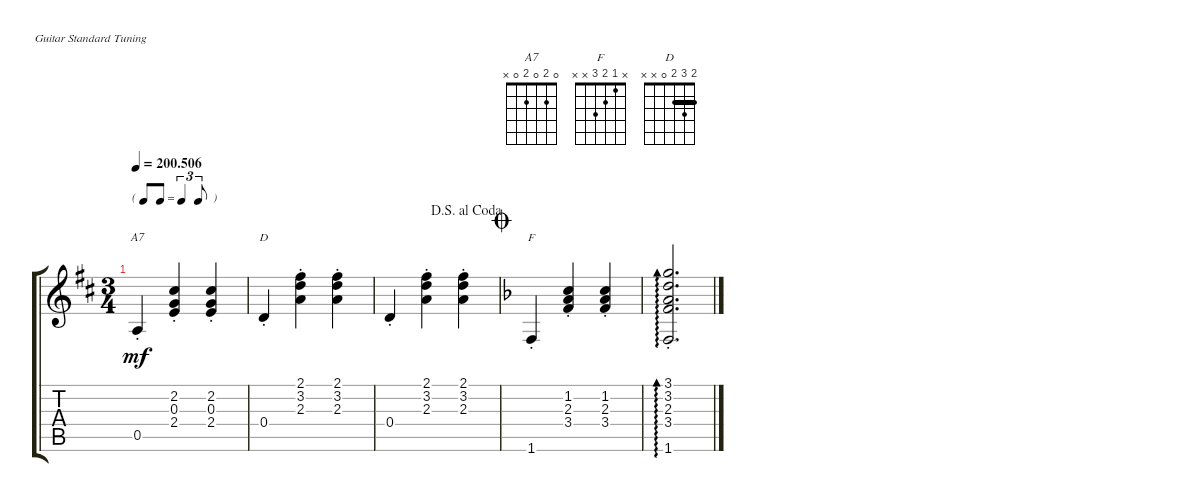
\defaultSystemsLayout 4
\singleTrackTrackNamePolicy hidden
\firstSystemTrackNameMode fullname
\otherSystemsTrackNameMode fullname
\firstSystemTrackNameOrientation horizontal
\otherSystemsTrackNameOrientation horizontal
\defaultBarNumberDisplay FirstOfSystem
\track ("Guitare II" "S-Gt") {instrument acousticguitarsteel}
\staff {score tabs}
\tuning (E4 B3 G3 D3 A2 E2)
\chord ("A7" 0 2 0 2 0 x)
\chord ("F" x 1 2 3 x x)
\chord ("D" 2 3 2 0 x x) {barre 2}
\ts (3 4)
\tf triplet8th
\tempo
200.506
\accidentals auto
\clef g2
\ottava regular
\simile none
\ks d
0.5{st}.4{ch "A7" dy mf} (2.4{st} 0.3{st} 2.2{st}).4 (2.2{st} 0.3{st} 2.4{st}).4 |
0.4{st}.4{ch "D"} (2.3{st} 3.2{st} 2.1{st}).4 (2.3{st} 3.2{st} 2.1{st}).4 |
\jump dalsegnoalcoda
0.4{st}.4 (2.3{st} 3.2{st} 2.1{st}).4 (2.3{st} 3.2{st} 2.1{st}).4 |
\jump coda
\ks f
1.6{st}.4{ch "F"} (3.4{st} 2.3{st} 1.2{st}).4 (1.2{st} 2.3{st} 3.4{st}).4 |
(1.6{st} 3.4{st} 2.3{st} 3.2{st} 3.1{st}).2{d ad 0}
